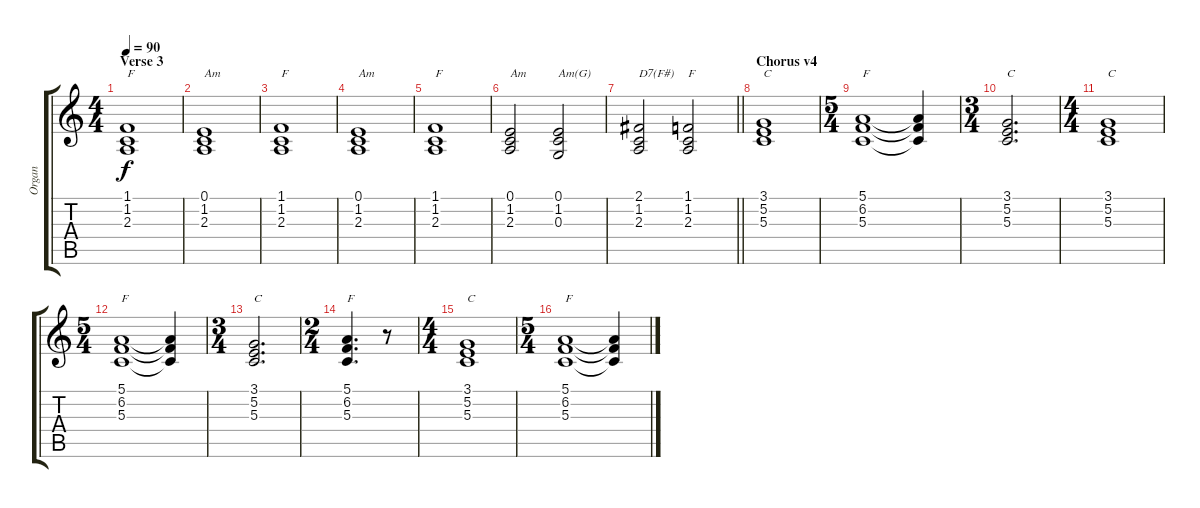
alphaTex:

\track ("Organ" "Organ") {instrument percussiveorgan}
\staff {score tabs}
\tuning (E4 B3 G3 D3 A2 E2) {hide}
\ts (4 4)
\section ("" "Verse 3")
\tempo 90
\clef g2
\ks c
(1.1 1.2 2.3).1{txt "F" dy f} |
(0.1 1.2 2.3).1{txt "Am"} |
(1.1 1.2 2.3).1{txt "F"} |
(0.1 1.2 2.3).1{txt "Am"} |
(1.1 1.2 2.3).1{txt "F"} |
(0.1 1.2 2.3).2{txt "Am"} (0.1 1.2 0.3).2{txt "Am(G)"} |
\barLineRight lightlight
(2.1 1.2 2.3).2{txt "D7(F#)"} (1.1 1.2 2.3).2{txt "F"} |
\section ("" "Chorus v4")
(3.1 5.2 5.3).1{txt "C"} |
\ts (5 4)
(5.1 6.2 5.3).1{txt "F"} (5.1{t} 6.2{t} 5.3{t}).4 |
\ts (3 4)
(3.1 5.2 5.3).2{d txt "C"} |
\ts (4 4)
(3.1 5.2 5.3).1{txt "C"} |
\ts (5 4)
(5.1 6.2 5.3).1{txt "F"} (5.1{t} 6.2{t} 5.3{t}).4 |
\ts (3 4)
(3.1 5.2 5.3).2{d txt "C"} |
\ts (2 4)
(5.1 6.2 5.3).4{d txt "F"} r.8 |
\ts (4 4)
(3.1 5.2 5.3).1{txt "C"} |
\ts (5 4)
(5.1 6.2 5.3).1{txt "F"} (5.1{t} 6.2{t} 5.3{t}).4
